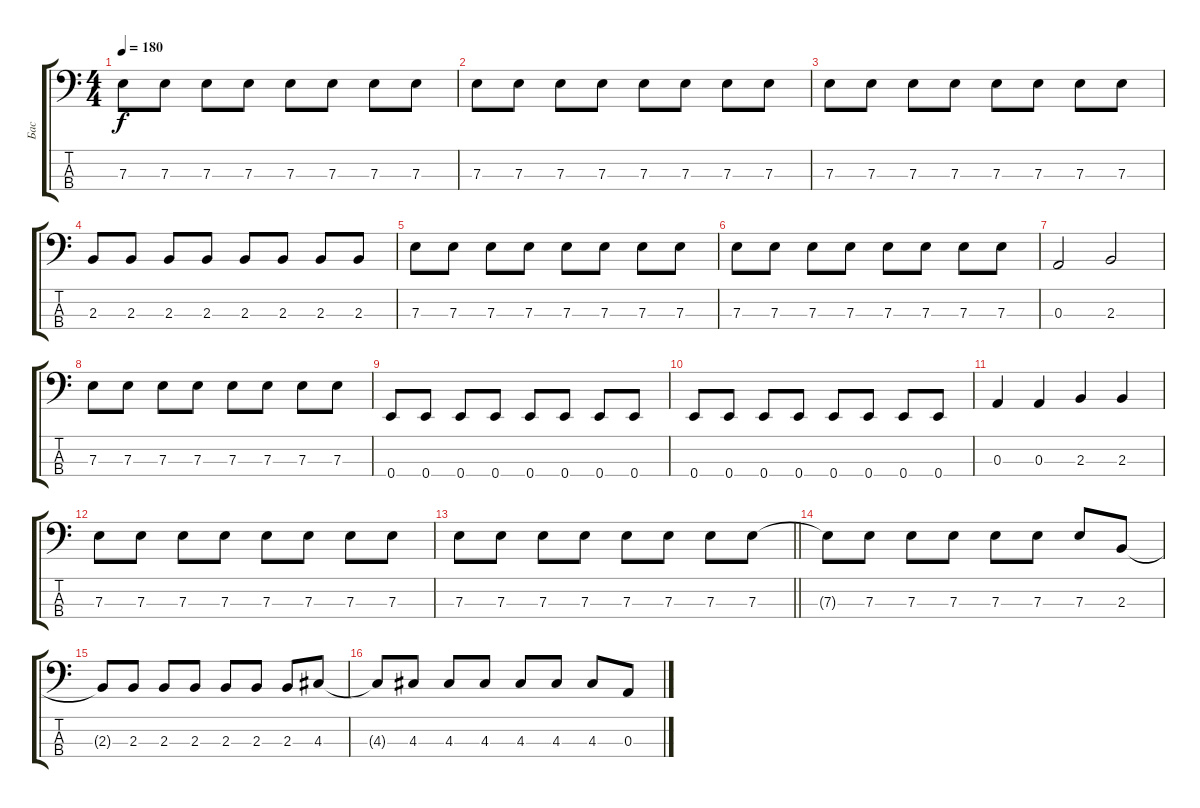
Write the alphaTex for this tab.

\track ("Бас" "Бас") {instrument electricbasspick}
\staff {score tabs}
\tuning (G2 D2 A1 E1) {hide}
\ts (4 4)
\tempo 180
\clef f4
\ks c
7.3.8{dy f instrument electricbasspick} 7.3.8 7.3.8 7.3.8 7.3.8 7.3.8 7.3.8 7.3.8 |
7.3.8 7.3.8 7.3.8 7.3.8 7.3.8 7.3.8 7.3.8 7.3.8 |
7.3.8 7.3.8 7.3.8 7.3.8 7.3.8 7.3.8 7.3.8 7.3.8 |
2.3.8 2.3.8 2.3.8 2.3.8 2.3.8 2.3.8 2.3.8 2.3.8 |
7.3.8 7.3.8 7.3.8 7.3.8 7.3.8 7.3.8 7.3.8 7.3.8 |
7.3.8 7.3.8 7.3.8 7.3.8 7.3.8 7.3.8 7.3.8 7.3.8 |
0.3.2 2.3.2 |
7.3.8 7.3.8 7.3.8 7.3.8 7.3.8 7.3.8 7.3.8 7.3.8 |
0.4.8 0.4.8 0.4.8 0.4.8 0.4.8 0.4.8 0.4.8 0.4.8 |
0.4.8 0.4.8 0.4.8 0.4.8 0.4.8 0.4.8 0.4.8 0.4.8 |
0.3.4 0.3.4 2.3.4 2.3.4 |
7.3.8 7.3.8 7.3.8 7.3.8 7.3.8 7.3.8 7.3.8 7.3.8 |
\barLineRight lightlight
7.3.8 7.3.8 7.3.8 7.3.8 7.3.8 7.3.8 7.3.8 7.3.8 |
7.3{t}.8 7.3.8 7.3.8 7.3.8 7.3.8 7.3.8 7.3.8 2.3.8 |
2.3{t}.8 2.3.8 2.3.8 2.3.8 2.3.8 2.3.8 2.3.8 4.3.8 |
4.3{t}.8 4.3.8 4.3.8 4.3.8 4.3.8 4.3.8 4.3.8 0.3.8
